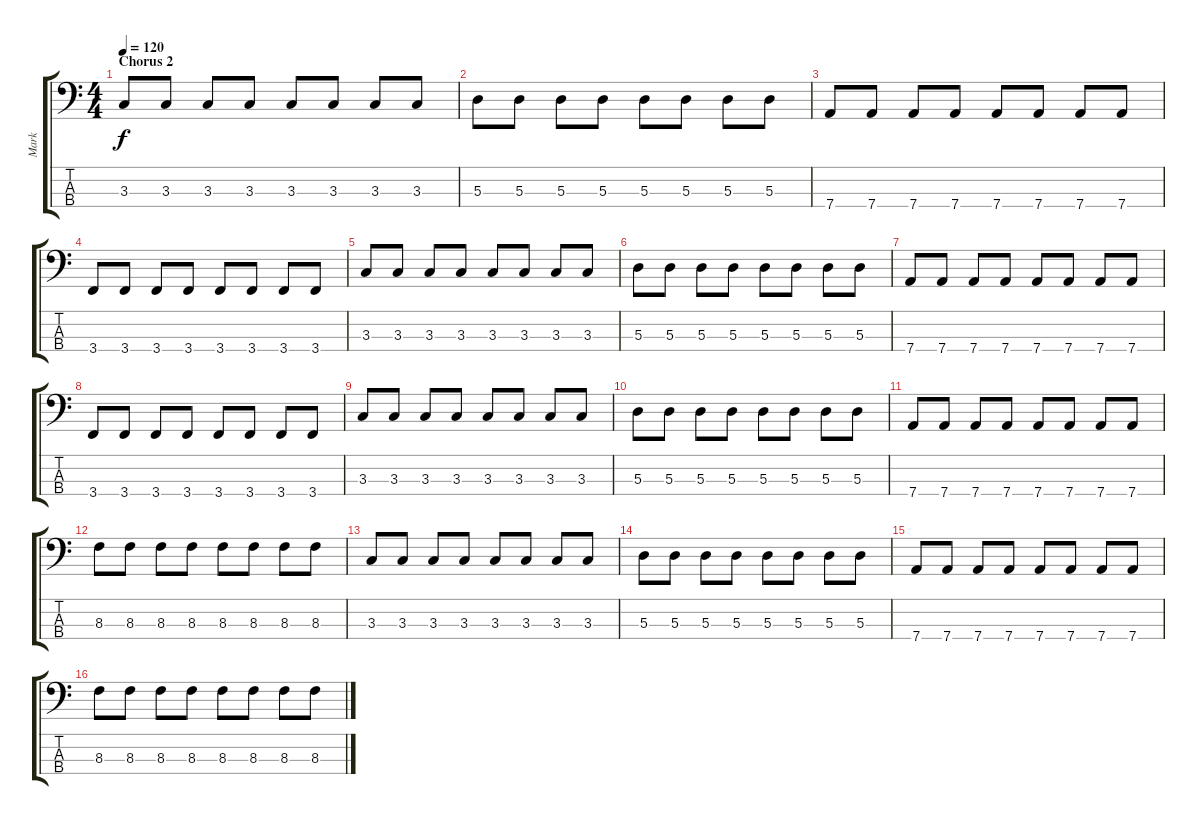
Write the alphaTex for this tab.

\track ("Mark" "Mark") {instrument electricbassfinger}
\staff {score tabs}
\tuning (G2 D2 A1 D1) {hide}
\ts (4 4)
\section ("" "Chorus 2")
\tempo 120
\clef f4
\ks c
3.3.8{dy f} 3.3.8 3.3.8 3.3.8 3.3.8 3.3.8 3.3.8 3.3.8 |
5.3.8 5.3.8 5.3.8 5.3.8 5.3.8 5.3.8 5.3.8 5.3.8 |
7.4.8 7.4.8 7.4.8 7.4.8 7.4.8 7.4.8 7.4.8 7.4.8 |
3.4.8 3.4.8 3.4.8 3.4.8 3.4.8 3.4.8 3.4.8 3.4.8 |
3.3.8 3.3.8 3.3.8 3.3.8 3.3.8 3.3.8 3.3.8 3.3.8 |
5.3.8 5.3.8 5.3.8 5.3.8 5.3.8 5.3.8 5.3.8 5.3.8 |
7.4.8 7.4.8 7.4.8 7.4.8 7.4.8 7.4.8 7.4.8 7.4.8 |
3.4.8 3.4.8 3.4.8 3.4.8 3.4.8 3.4.8 3.4.8 3.4.8 |
3.3.8 3.3.8 3.3.8 3.3.8 3.3.8 3.3.8 3.3.8 3.3.8 |
5.3.8 5.3.8 5.3.8 5.3.8 5.3.8 5.3.8 5.3.8 5.3.8 |
7.4.8 7.4.8 7.4.8 7.4.8 7.4.8 7.4.8 7.4.8 7.4.8 |
8.3.8 8.3.8 8.3.8 8.3.8 8.3.8 8.3.8 8.3.8 8.3.8 |
3.3.8 3.3.8 3.3.8 3.3.8 3.3.8 3.3.8 3.3.8 3.3.8 |
5.3.8 5.3.8 5.3.8 5.3.8 5.3.8 5.3.8 5.3.8 5.3.8 |
7.4.8 7.4.8 7.4.8 7.4.8 7.4.8 7.4.8 7.4.8 7.4.8 |
8.3.8 8.3.8 8.3.8 8.3.8 8.3.8 8.3.8 8.3.8 8.3.8
